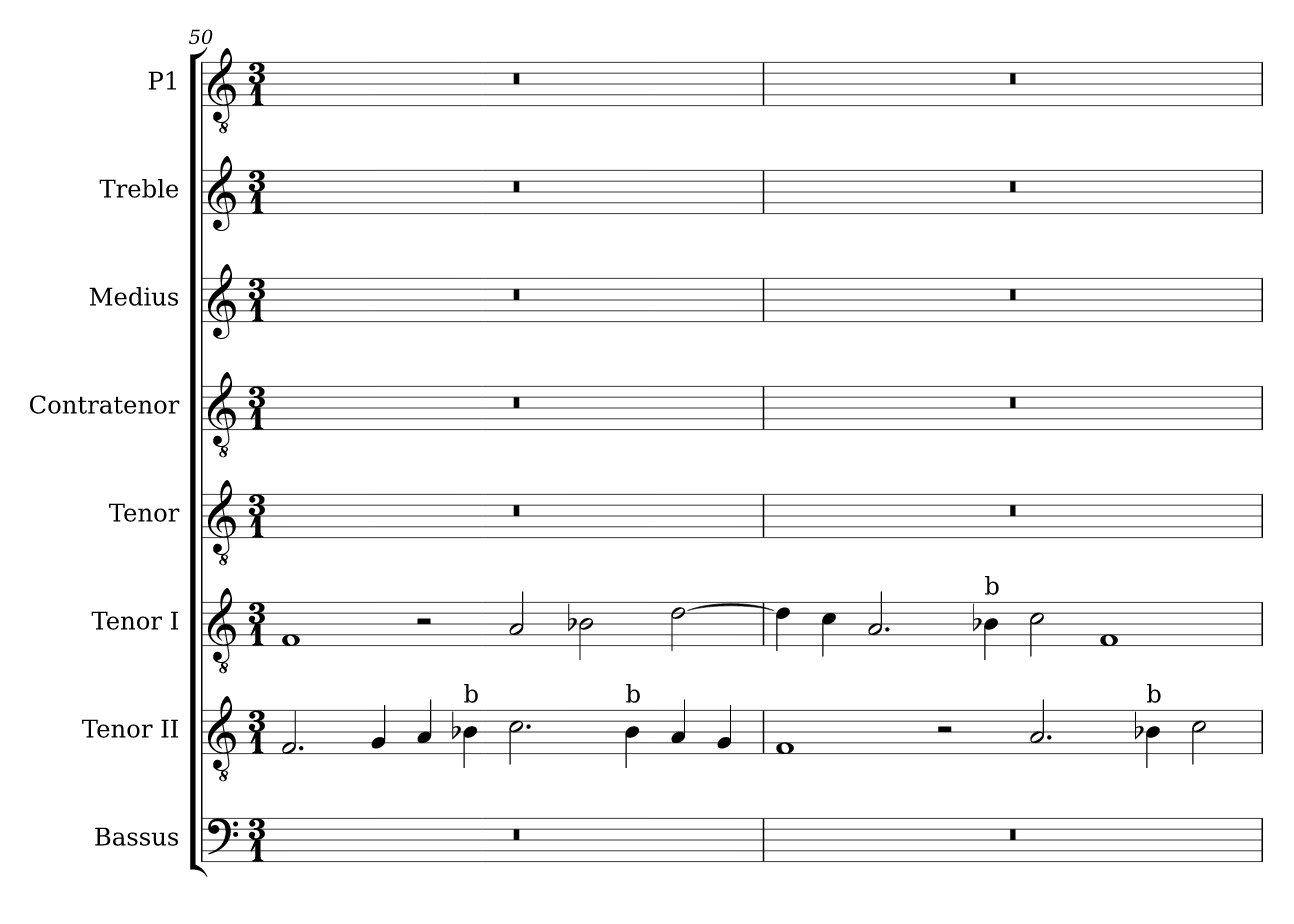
**kern	**kern	**kern	**kern	**kern	**kern	**kern	**kern
*part8	*part7	*part6	*part5	*part4	*part3	*part2	*part1
*staff8	*staff7	*staff6	*staff5	*staff4	*staff3	*staff2	*staff1
*I"Bassus	*I"Tenor II	*I"Tenor I	*I"Tenor	*I"Contratenor	*I"Medius	*I"Treble	*I"P1
*I'B.	*I'T II.	*I'T I.	*I'T.	*I'Ct.	*I'M.	*I'Tr.	*
!!LO:LB:g=z
*clefF4	*clefGv2	*clefGv2	*clefGv2	*clefGv2	*clefG2	*clefG2	*clefGv2
*	*ITrd7c12	*ITrd7c12	*ITrd7c12	*ITrd7c12	*	*	*ITrd7c12
*k[]	*k[]	*k[]	*k[]	*k[]	*k[]	*k[]	*k[]
*C:	*C:	*C:	*C:	*C:	*C:	*C:	*C:
*M3/1	*M3/1	*M3/1	*M3/1	*M3/1	*M3/1	*M3/1	*M3/1
=50	=50	=50	=50	=50	=50	=50	=50
!LO:N:vis=1	!	!	!LO:N:vis=1	!LO:N:vis=1	!LO:N:vis=1	!LO:N:vis=1	!LO:N:vis=1
0.r	2.FFi/	1FFi	0.r	0.r	0.r	0.r	0.r
.	4GGi/	.	.	.	.	.	.
.	4AAi/	2r	.	.	.	.	.
!	!LO:TX:a:t=b	!	!	!	!	!	!
.	4BB-i\	.	.	.	.	.	.
.	2.Ci\	2AAi/	.	.	.	.	.
.	.	2BB-Xi\	.	.	.	.	.
!	!LO:TX:a:t=b	!	!	!	!	!	!
.	4BB-i\	.	.	.	.	.	.
.	4AAi/	[>2Di\	.	.	.	.	.
.	4GGi/	.	.	.	.	.	.
=51`	=51`	=51`	=51`	=51`	=51`	=51`	=51`
!LO:N:vis=1	!	!	!LO:N:vis=1	!LO:N:vis=1	!LO:N:vis=1	!LO:N:vis=1	!LO:N:vis=1
0.r	1FFi	4Di\]	0.r	0.r	0.r	0.r	0.r
.	.	4Ci\	.	.	.	.	.
.	.	2.AAi/	.	.	.	.	.
.	2r	.	.	.	.	.	.
!	!	!LO:TX:a:t=b	!	!	!	!	!
.	.	4BB-i\	.	.	.	.	.
.	2.AAi/	2Ci\	.	.	.	.	.
.	.	1FFi	.	.	.	.	.
!	!LO:TX:a:t=b	!	!	!	!	!	!
.	4BB-i\	.	.	.	.	.	.
.	2Ci\	.	.	.	.	.	.
=`	=`	=`	=`	=`	=`	=`	=`
*-	*-	*-	*-	*-	*-	*-	*-
